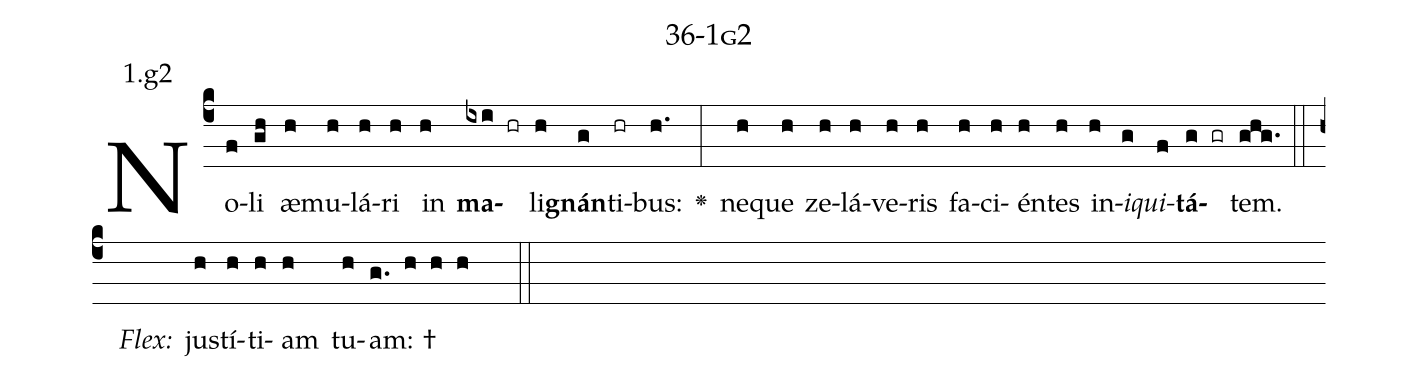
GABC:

name: 36-1g2;
annotation: 1.g2;
%%
(c4)No(f)li(gh) æ(h)mu(h)lá(h)ri(h) in(h) <b>ma</b>(ixi hr)li(h)<b>gnán</b>(g)ti(hr)bus:(h.) <v>\greheightstar</v>(:) ne(h)que(h) ze(h)lá(h)ve(h)ris(h) fa(h)ci(h)én(h)tes(h) in(h)<i>i</i>(g)<i>qui</i>(f)<b>tá</b>(g gr)tem.(ghg.) (::)
<i>Flex:</i>()  jus(h)tí(h)ti(h)am(h) tu(h)am: †(g. h h h  ::)

%E(h) u(h) o(g) u(f) a(g) e.(ghg.) (::)
